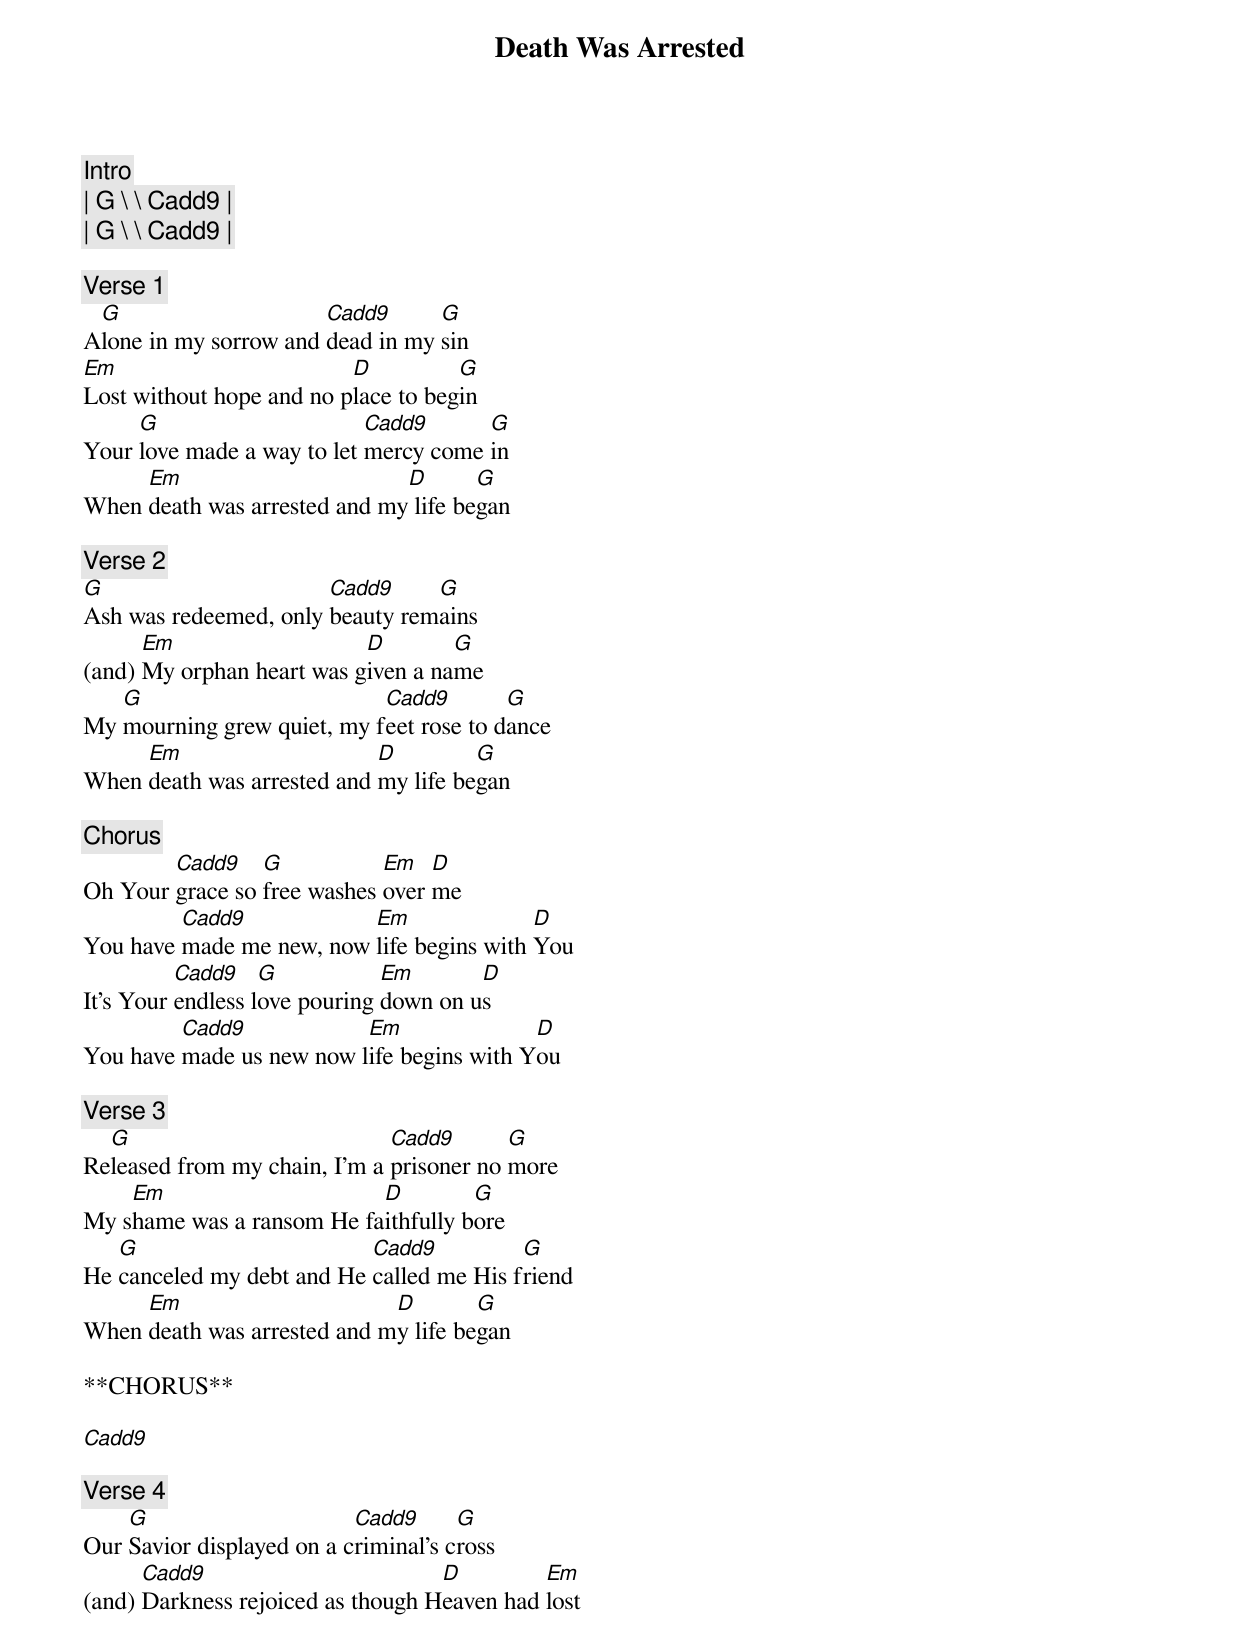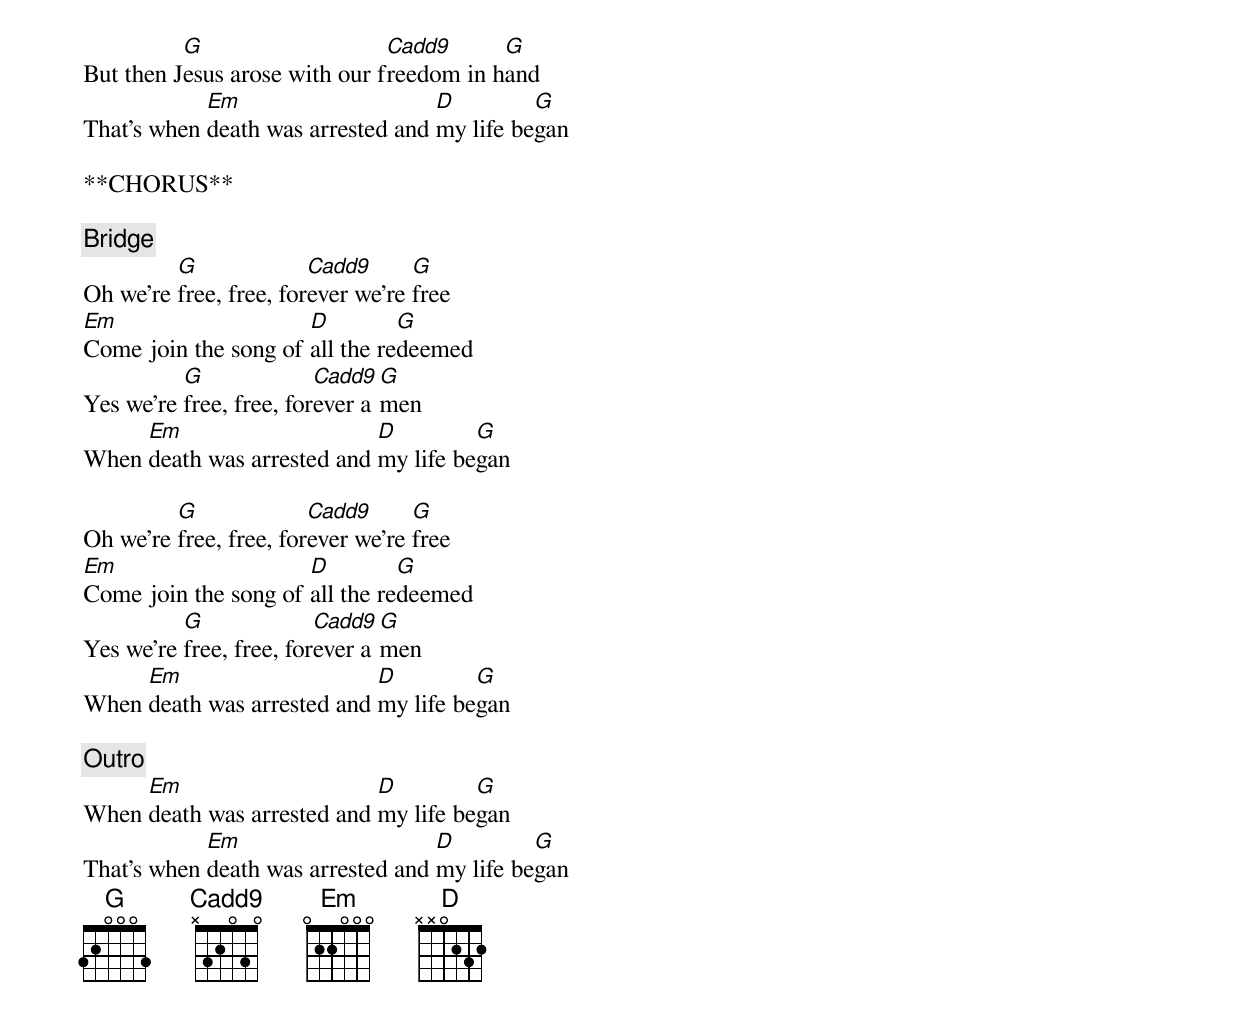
Death Was Arrested

[Intro]
| G \ \ Cadd9 |
| G \ \ Cadd9 |

[Verse 1]
 G                     Cadd9      G
Alone in my sorrow and dead in my sin
Em                        D          G
Lost without hope and no place to begin
     G                      Cadd9      G
Your love made a way to let mercy come in
     Em                       D       G
When death was arrested and my life began

[Verse 2]
G                      Cadd9     G
Ash was redeemed, only beauty remains
      Em                   D        G
(and) My orphan heart was given a name
   G                        Cadd9        G
My mourning grew quiet, my feet rose to dance
     Em                     D         G
When death was arrested and my life began

[Chorus]
        Cadd9    G           Em   D
Oh Your grace so free washes over me
         Cadd9            Em               D
You have made me new, now life begins with You
          Cadd9    G           Em       D
It's Your endless love pouring down on us
         Cadd9            Em               D
You have made us new now life begins with You

[Verse 3]
  G                           Cadd9       G
Released from my chain, I'm a prisoner no more
    Em                     D         G
My shame was a ransom He faithfully bore
   G                       Cadd9          G
He canceled my debt and He called me His friend
     Em                      D        G
When death was arrested and my life began

**CHORUS**

Cadd9

[Verse 4]
    G                      Cadd9      G
Our Savior displayed on a criminal's cross
      Cadd9                        D         Em
(and) Darkness rejoiced as though Heaven had lost
          G                    Cadd9      G
But then Jesus arose with our freedom in hand
            Em                     D         G
That's when death was arrested and my life began

**CHORUS**

[Bridge]
         G              Cadd9      G
Oh we're free, free, forever we're free
Em                    D         G
Come join the song of all the redeemed
          G              Cadd9 G
Yes we're free, free, forever amen
     Em                     D         G
When death was arrested and my life began

         G              Cadd9      G
Oh we're free, free, forever we're free
Em                    D         G
Come join the song of all the redeemed
          G              Cadd9 G
Yes we're free, free, forever amen
     Em                     D         G
When death was arrested and my life began

[Outro]
     Em                     D         G
When death was arrested and my life began
            Em                     D         G
That's when death was arrested and my life began
